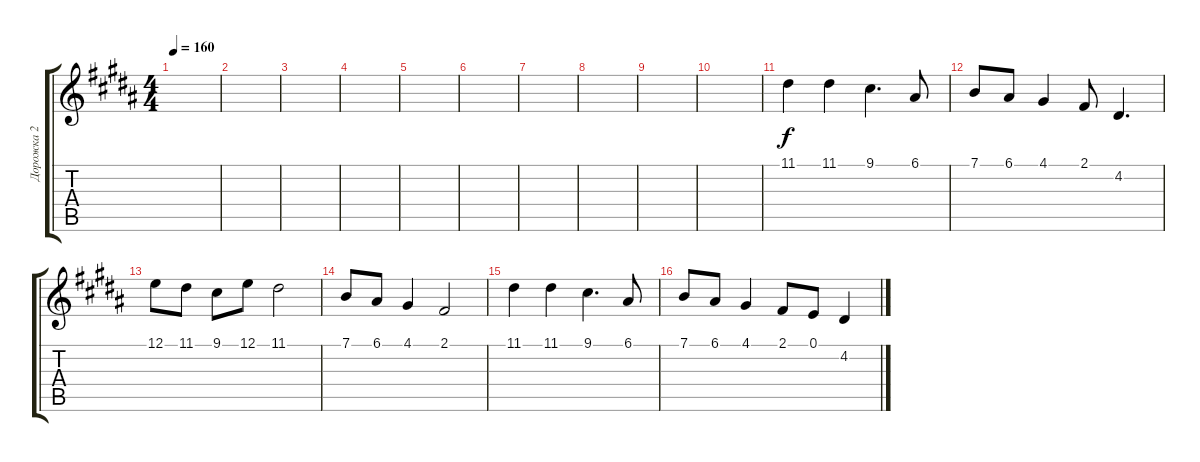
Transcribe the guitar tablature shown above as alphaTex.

\track ("Дорожка 2" "Дорожка 2") {instrument flute}
\staff {score tabs}
\tuning (E4 B3 G3 D3 A2 E2) {hide}
\ts (4 4)
\tempo 160
\clef g2
\ks b
|
|
|
|
|
|
|
|
|
|
11.1.4 11.1.4 9.1.4{d} 6.1.8 |
7.1.8 6.1.8 4.1.4 2.1.8 4.2.4{d} |
12.1.8 11.1.8 9.1.8 12.1.8 11.1.2 |
7.1.8 6.1.8 4.1.4 2.1.2 |
11.1.4 11.1.4 9.1.4{d} 6.1.8 |
7.1.8 6.1.8 4.1.4 2.1.8 0.1.8 4.2.4
